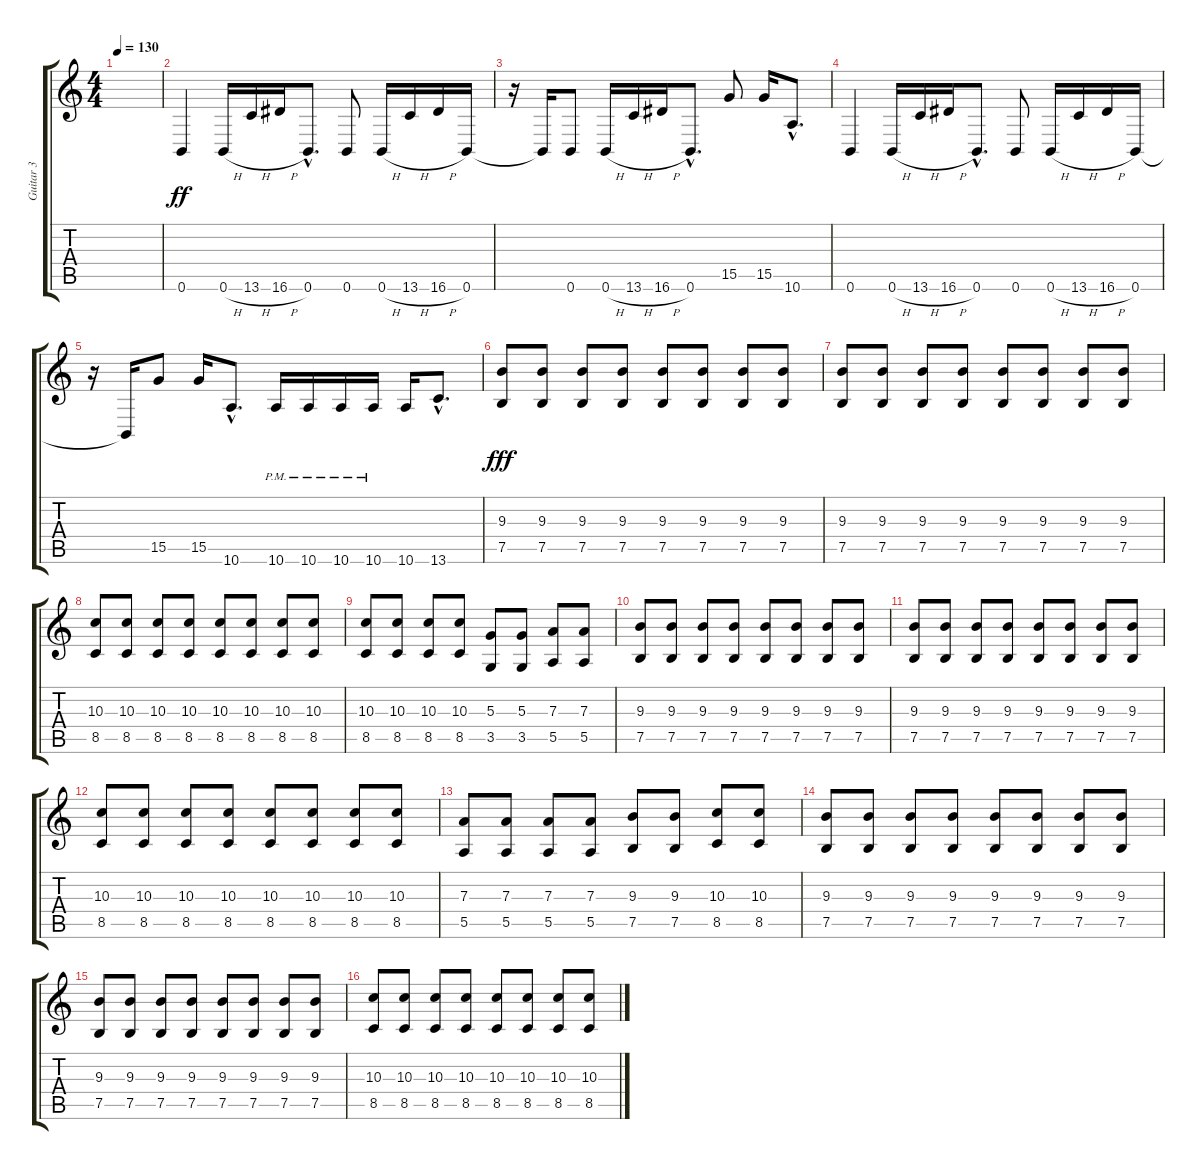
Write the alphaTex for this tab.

\track ("Guitar 3" "Guitar 3") {instrument overdrivenguitar}
\staff {score tabs}
\tuning (B3 Gb3 D3 A2 E2 B1) {hide}
\ts (4 4)
\tempo 130
\clef g2
\ks c
|
0.6.4{dy ff volume 16} 0.6{h}.16 13.6{h}.16 16.6{h}.16 0.6{hac}.8{d} 0.6.8 0.6{h}.16 13.6{h}.16 16.6{h}.16 0.6.16 |
r.16 0.6{t}.16 0.6.8 0.6{h}.16 13.6{h}.16 16.6{h}.16 0.6{hac}.8{d} 15.5.8 15.5.16 10.6{hac}.8{d} |
0.6.4 0.6{h}.16 13.6{h}.16 16.6{h}.16 0.6{hac}.8{d} 0.6.8 0.6{h}.16 13.6{h}.16 16.6{h}.16 0.6.16 |
r.16 0.6{t}.16 15.5.8 15.5.16 10.6{hac}.8{d} 10.6{pm}.16 10.6{pm}.16 10.6{pm}.16 10.6{pm}.16 10.6.16 13.6{hac}.8{d} |
(9.3 7.5).8{dy fff} (9.3 7.5).8 (9.3 7.5).8 (9.3 7.5).8 (9.3 7.5).8 (9.3 7.5).8 (9.3 7.5).8 (9.3 7.5).8 |
(9.3 7.5).8 (9.3 7.5).8 (9.3 7.5).8 (9.3 7.5).8 (9.3 7.5).8 (9.3 7.5).8 (9.3 7.5).8 (9.3 7.5).8 |
(10.3 8.5).8 (10.3 8.5).8 (10.3 8.5).8 (10.3 8.5).8 (10.3 8.5).8 (10.3 8.5).8 (10.3 8.5).8 (10.3 8.5).8 |
(10.3 8.5).8 (10.3 8.5).8 (10.3 8.5).8 (10.3 8.5).8 (5.3 3.5).8 (5.3 3.5).8 (7.3 5.5).8 (7.3 5.5).8 |
(9.3 7.5).8 (9.3 7.5).8 (9.3 7.5).8 (9.3 7.5).8 (9.3 7.5).8 (9.3 7.5).8 (9.3 7.5).8 (9.3 7.5).8 |
(9.3 7.5).8 (9.3 7.5).8 (9.3 7.5).8 (9.3 7.5).8 (9.3 7.5).8 (9.3 7.5).8 (9.3 7.5).8 (9.3 7.5).8 |
(10.3 8.5).8 (10.3 8.5).8 (10.3 8.5).8 (10.3 8.5).8 (10.3 8.5).8 (10.3 8.5).8 (10.3 8.5).8 (10.3 8.5).8 |
(7.3 5.5).8 (7.3 5.5).8 (7.3 5.5).8 (7.3 5.5).8 (9.3 7.5).8 (9.3 7.5).8 (10.3 8.5).8 (10.3 8.5).8 |
(9.3 7.5).8 (9.3 7.5).8 (9.3 7.5).8 (9.3 7.5).8 (9.3 7.5).8 (9.3 7.5).8 (9.3 7.5).8 (9.3 7.5).8 |
(9.3 7.5).8 (9.3 7.5).8 (9.3 7.5).8 (9.3 7.5).8 (9.3 7.5).8 (9.3 7.5).8 (9.3 7.5).8 (9.3 7.5).8 |
(10.3 8.5).8 (10.3 8.5).8 (10.3 8.5).8 (10.3 8.5).8 (10.3 8.5).8 (10.3 8.5).8 (10.3 8.5).8 (10.3 8.5).8
